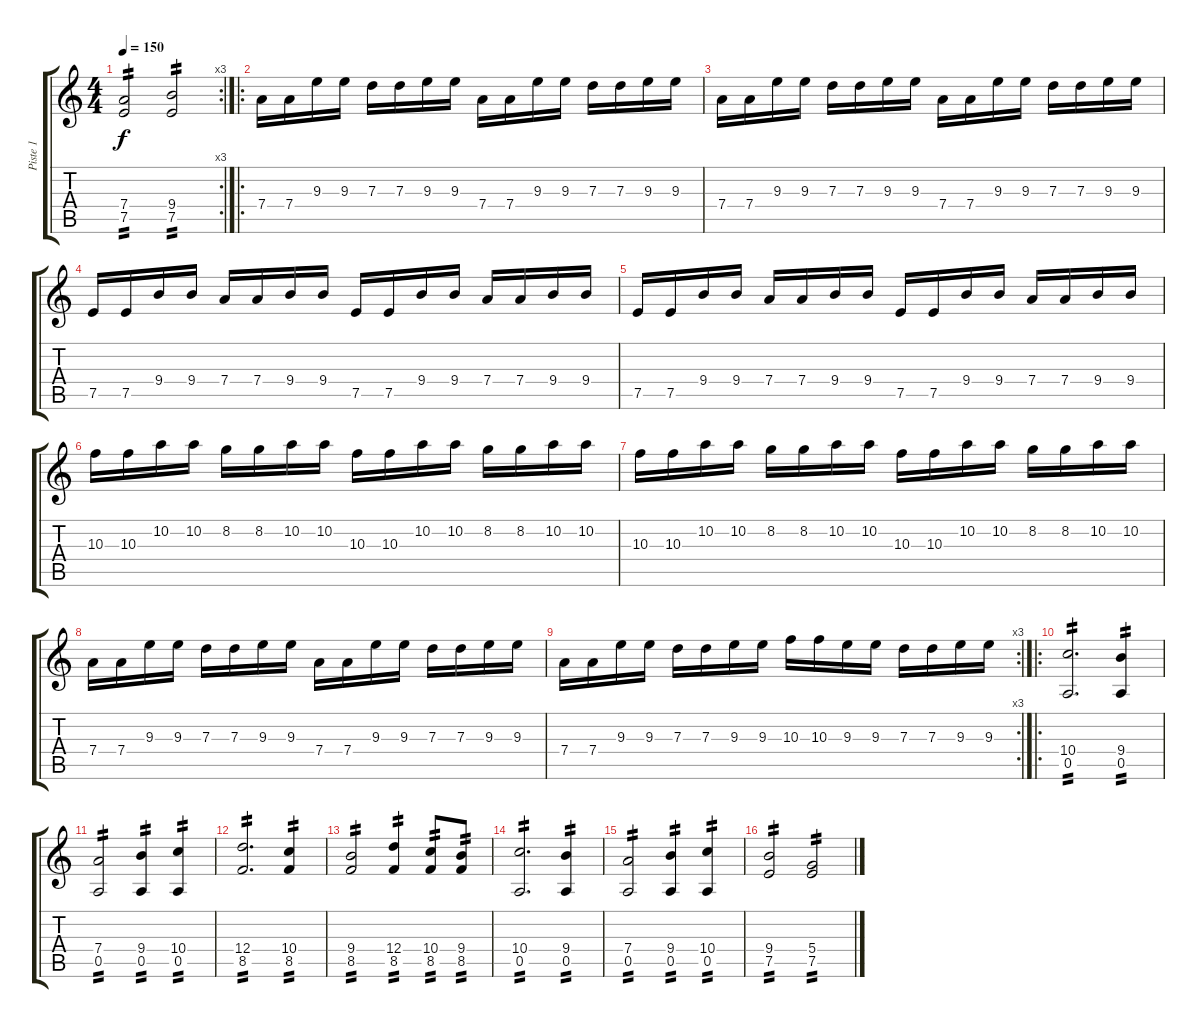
\track ("Piste 1" "Piste 1") {instrument overdrivenguitar}
\staff {score tabs}
\tuning (E4 B3 G3 D3 A2 E2) {hide}
\rc 3
\ts (4 4)
\tempo 150
\clef g2
\ks c
(7.4 7.5).2{tp 2 dy f} (9.4 7.5).2{tp 2} |
\ro
7.4.16 7.4.16 9.3.16 9.3.16 7.3.16 7.3.16 9.3.16 9.3.16 7.4.16 7.4.16 9.3.16 9.3.16 7.3.16 7.3.16 9.3.16 9.3.16 |
7.4.16 7.4.16 9.3.16 9.3.16 7.3.16 7.3.16 9.3.16 9.3.16 7.4.16 7.4.16 9.3.16 9.3.16 7.3.16 7.3.16 9.3.16 9.3.16 |
7.5.16 7.5.16 9.4.16 9.4.16 7.4.16 7.4.16 9.4.16 9.4.16 7.5.16 7.5.16 9.4.16 9.4.16 7.4.16 7.4.16 9.4.16 9.4.16 |
7.5.16 7.5.16 9.4.16 9.4.16 7.4.16 7.4.16 9.4.16 9.4.16 7.5.16 7.5.16 9.4.16 9.4.16 7.4.16 7.4.16 9.4.16 9.4.16 |
10.3.16 10.3.16 10.2.16 10.2.16 8.2.16 8.2.16 10.2.16 10.2.16 10.3.16 10.3.16 10.2.16 10.2.16 8.2.16 8.2.16 10.2.16 10.2.16 |
10.3.16 10.3.16 10.2.16 10.2.16 8.2.16 8.2.16 10.2.16 10.2.16 10.3.16 10.3.16 10.2.16 10.2.16 8.2.16 8.2.16 10.2.16 10.2.16 |
7.4.16 7.4.16 9.3.16 9.3.16 7.3.16 7.3.16 9.3.16 9.3.16 7.4.16 7.4.16 9.3.16 9.3.16 7.3.16 7.3.16 9.3.16 9.3.16 |
\rc 3
7.4.16 7.4.16 9.3.16 9.3.16 7.3.16 7.3.16 9.3.16 9.3.16 10.3.16 10.3.16 9.3.16 9.3.16 7.3.16 7.3.16 9.3.16 9.3.16 |
\ro
(10.4 0.5).2{d tp 2} (9.4 0.5).4{tp 2} |
(7.4 0.5).2{tp 2} (9.4 0.5).4{tp 2} (10.4 0.5).4{tp 2} |
(12.4 8.5).2{d tp 2} (10.4 8.5).4{tp 2} |
(9.4 8.5).2{tp 2} (12.4 8.5).4{tp 2} (10.4 8.5).8{tp 2} (9.4 8.5).8{tp 2} |
(10.4 0.5).2{d tp 2} (9.4 0.5).4{tp 2} |
(7.4 0.5).2{tp 2} (9.4 0.5).4{tp 2} (10.4 0.5).4{tp 2} |
(9.4 7.5).2{tp 2} (5.4 7.5).2{tp 2}
